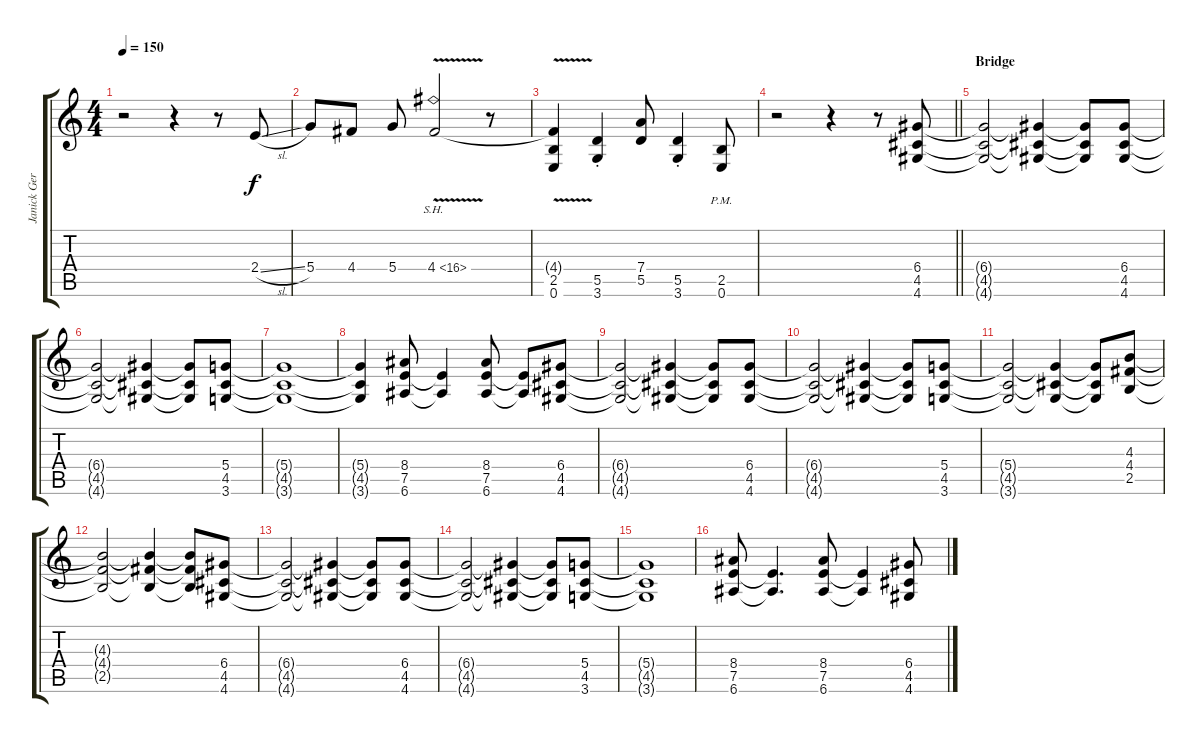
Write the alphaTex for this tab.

\track ("Janick Gers" "Janick Ger") {instrument distortionguitar}
\staff {score tabs}
\tuning (E4 B3 G3 D3 A2 E2) {hide}
\ts (4 4)
\tempo 150
\clef g2
\ks c
r.2{dy f} r.4 r.8 2.4{sl}.8 |
5.4.8 4.4.8 5.4.8 4.4{sh 12 v}.2 r.8 |
(4.4{t} 2.5 0.6).4 (5.5{st} 3.6{st}).4 (7.4 5.5).8 (5.5{st} 3.6{st}).4 (2.5{pm} 0.6{pm}).8 |
\barLineRight lightlight
r.2 r.4 r.8 (6.4 4.5 4.6).8 |
\section ("" "Bridge")
(6.4{t} 4.5{t} 4.6{t}).2 (6.4{t} 4.5{t} 4.6{t}).4 (6.4{t} 4.5{t} 4.6{t}).8 (6.4 4.5 4.6).8 |
(6.4{t} 4.5{t} 4.6{t}).2 (6.4{t} 4.5{t} 4.6{t}).4 (6.4{t} 4.5{t} 4.6{t}).8 (5.4 4.5 3.6).8 |
(5.4{t} 4.5{t} 3.6{t}).1 |
(5.4{t} 4.5{t} 3.6{t}).4 (8.4 7.5 6.6).8 (7.5{t} 6.6{t}).4 (8.4 7.5 6.6).8 (7.5{t} 6.6{t}).8 (6.4 4.5 4.6).8 |
(6.4{t} 4.5{t} 4.6{t}).2 (6.4{t} 4.5{t} 4.6{t}).4 (6.4{t} 4.5{t} 4.6{t}).8 (6.4 4.5 4.6).8 |
(6.4{t} 4.5{t} 4.6{t}).2 (6.4{t} 4.5{t} 4.6{t}).4 (6.4{t} 4.5{t} 4.6{t}).8 (5.4 4.5 3.6).8 |
(5.4{t} 4.5{t} 3.6{t}).2 (5.4{t} 4.5{t} 3.6{t}).4 (5.4{t} 4.5{t} 3.6{t}).8 (4.3 4.4 2.5).8 |
(4.3{t} 4.4{t} 2.5{t}).2 (4.3{t} 4.4{t} 2.5{t}).4 (4.3{t} 4.4{t} 2.5{t}).8 (6.4 4.5 4.6).8 |
(6.4{t} 4.5{t} 4.6{t}).2 (6.4{t} 4.5{t} 4.6{t}).4 (6.4{t} 4.5{t} 4.6{t}).8 (6.4 4.5 4.6).8 |
(6.4{t} 4.5{t} 4.6{t}).2 (6.4{t} 4.5{t} 4.6{t}).4 (6.4{t} 4.5{t} 4.6{t}).8 (5.4 4.5 3.6).8 |
(5.4{t} 4.5{t} 3.6{t}).1 |
(8.4 7.5 6.6).8 (7.5{t} 6.6{t}).4{d} (8.4 7.5 6.6).8 (7.5{t} 6.6{t}).4 (6.4 4.5 4.6).8
